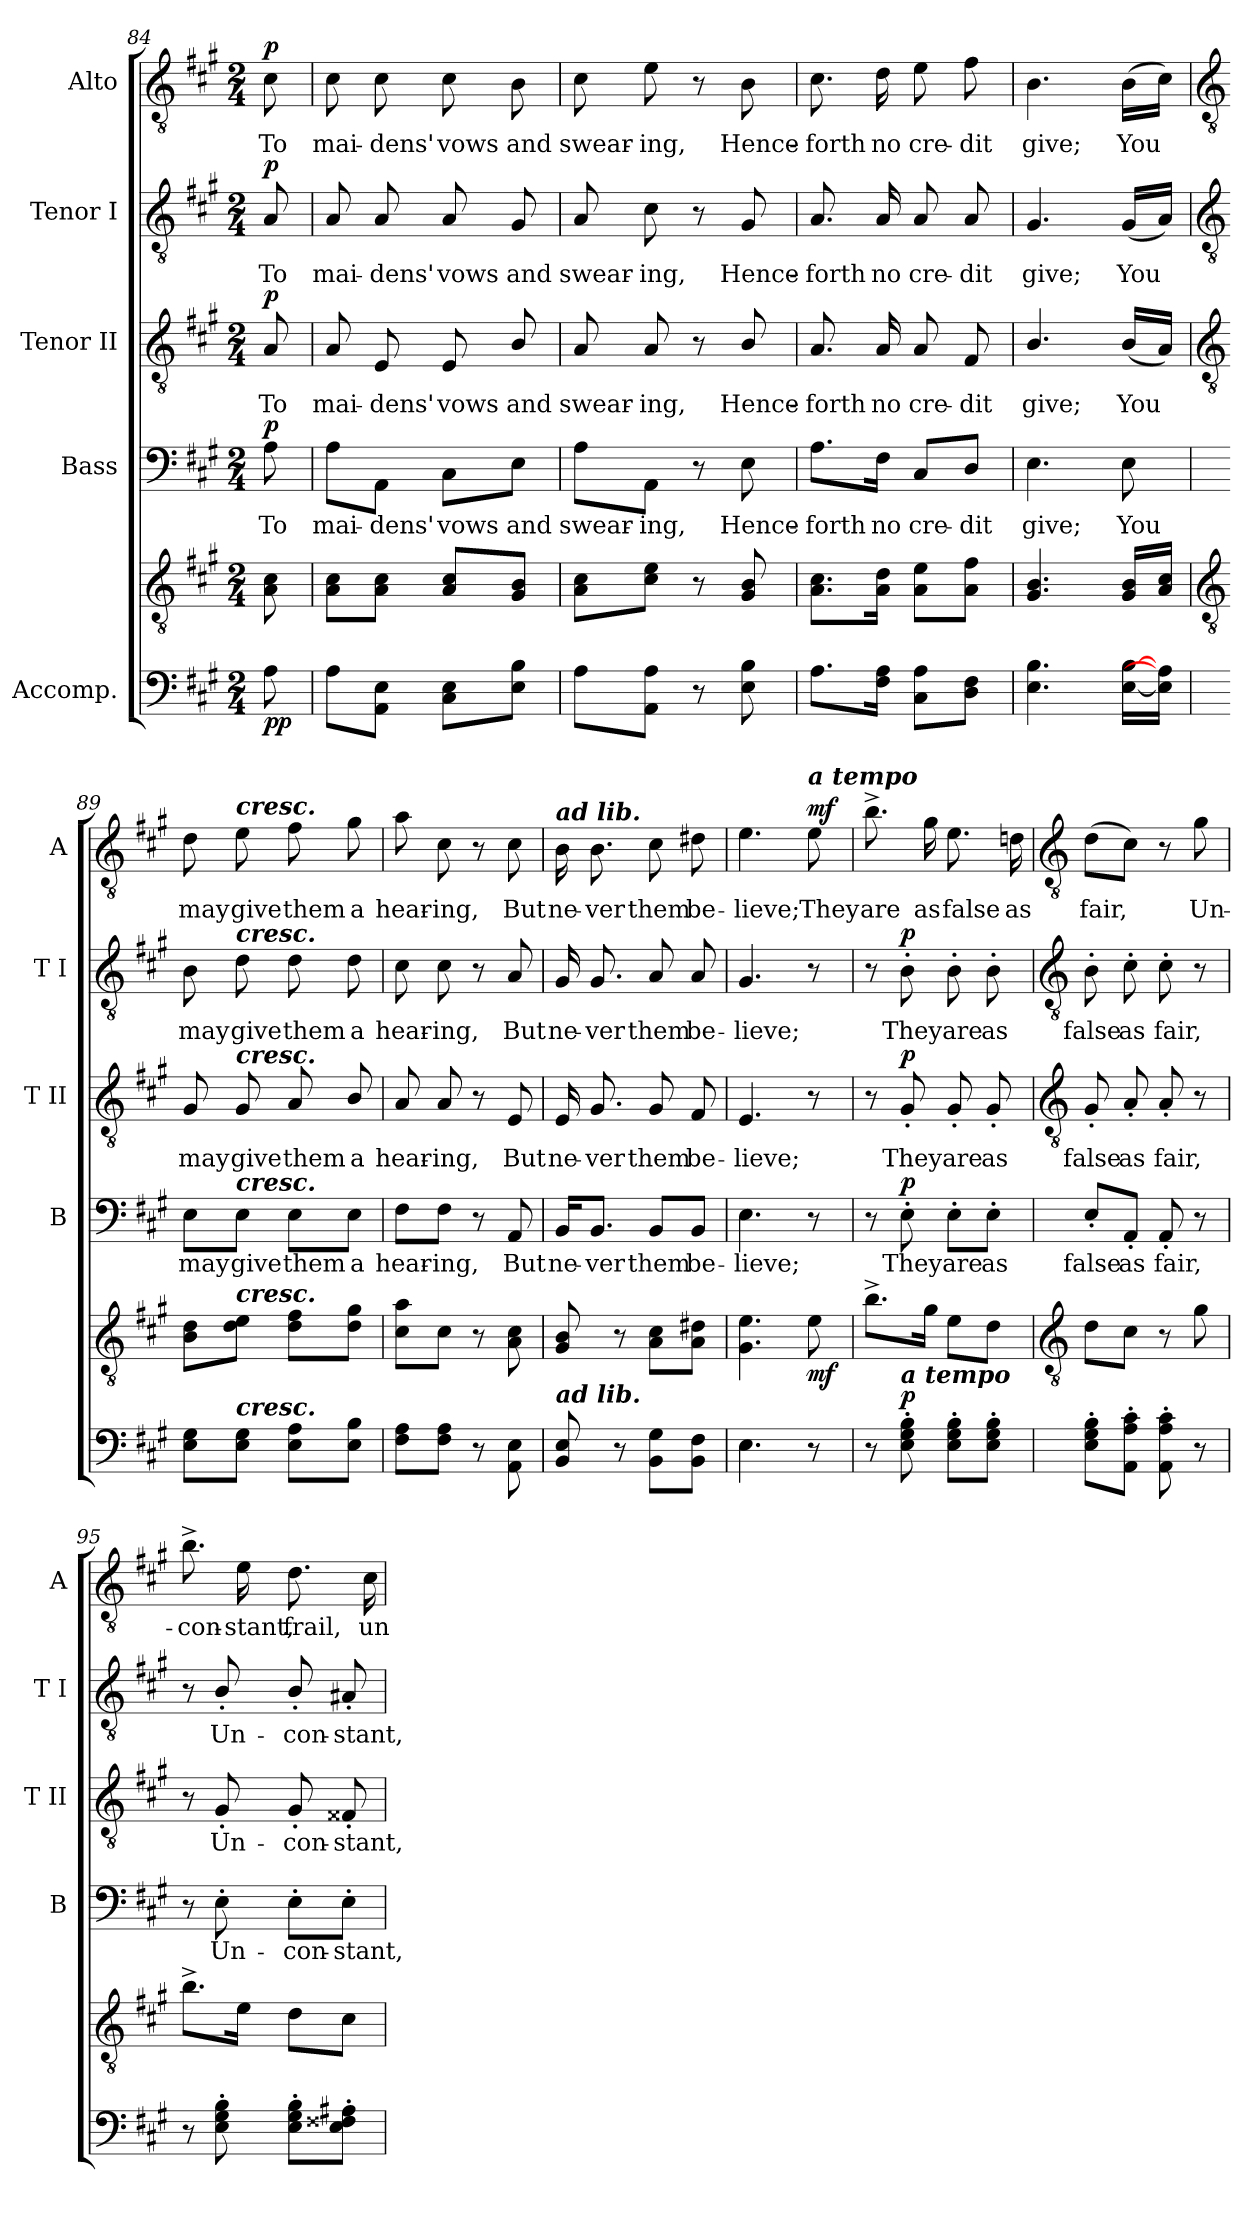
**kern	**kern	**dynam	**kern	**text	**dynam	**kern	**text	**dynam	**kern	**text	**dynam	**kern	**text	**dynam
*part5	*part5	*part5	*part4	*part4	*part4	*part3	*part3	*part3	*part2	*part2	*part2	*part1	*part1	*part1
*staff6	*staff5	*staff5/6	*staff4	*staff4	*staff4	*staff3	*staff3	*staff3	*staff2	*staff2	*staff2	*staff1	*staff1	*staff1
*I"Accomp.	*	*	*I"Bass	*	*	*I"Tenor II	*	*	*I"Tenor I	*	*	*I"Alto	*	*
*	*	*	*I'B	*	*	*I'T II	*	*	*I'T I	*	*	*I'A	*	*
!!LO:LB:g=z
*clefF4	*clefGv2	*	*clefF4	*	*	*clefGv2	*	*	*clefGv2	*	*	*clefGv2	*	*
*k[f#c#g#]	*k[f#c#g#]	*	*k[f#c#g#]	*	*	*k[f#c#g#]	*	*	*k[f#c#g#]	*	*	*k[f#c#g#]	*	*
*A:	*A:	*	*A:	*	*	*A:	*	*	*A:	*	*	*A:	*	*
*M2/4	*M2/4	*	*M2/4	*	*	*M2/4	*	*	*M2/4	*	*	*M2/4	*	*
=84	=84	=84	=84	=84	=84	=84	=84	=84	=84	=84	=84	=84	=84	=84
!	!	!LO:DY:b=2	!	!LO:LY:b	!	!	!LO:LY:b	!	!	!LO:LY:b	!	!	!LO:LY:b	!
!	!	!LO:DY:n=1:b	!	!	!LO:DY:b	!	!	!LO:DY:b	!	!	!LO:DY:b	!	!	!LO:DY:b
8A	8A 8c#	p p	8A	To	p	8A	To	p	8A	To	p	8c#	To	p
=85	=85	=85	=85	=85	=85	=85	=85	=85	=85	=85	=85	=85	=85	=85
!	!	!	!	!LO:LY:b	!	!	!LO:LY:b	!	!	!LO:LY:b	!	!	!LO:LY:b	!
8AL	8A 8c#L	.	8A\L	mai-	.	8A	mai-	.	8A	mai-	.	8c#	mai-	.
!	!	!	!	!LO:LY:b	!	!	!LO:LY:b	!	!	!LO:LY:b	!	!	!LO:LY:b	!
8AA 8EJ	8A 8c#J	.	8AA\J	-dens'	.	8E	-dens'	.	8A	-dens'	.	8c#	-dens'	.
!	!	!	!	!LO:LY:b	!	!	!LO:LY:b	!	!	!LO:LY:b	!	!	!LO:LY:b	!
8C# 8EL	8A 8c#L	.	8C#\L	vows	.	8E	vows	.	8A	vows	.	8c#	vows	.
!	!	!	!	!LO:LY:b	!	!	!LO:LY:b	!	!	!LO:LY:b	!	!	!LO:LY:b	!
8E 8BJ	8G# 8BJ	.	8E\J	and	.	8B/	and	.	8G#	and	.	8B	and	.
=86	=86	=86	=86	=86	=86	=86	=86	=86	=86	=86	=86	=86	=86	=86
!	!	!	!	!LO:LY:b	!	!	!LO:LY:b	!	!	!LO:LY:b	!	!	!LO:LY:b	!
8AL	8A 8c#L	.	8A\L	swear-	.	8A	swear-	.	8A	swear-	.	8c#	swear-	.
!	!	!	!	!LO:LY:b	!	!	!LO:LY:b	!	!	!LO:LY:b	!	!	!LO:LY:b	!
8AA 8AJ	8c# 8eJ	.	8AA\J	-ing,	.	8A	-ing,	.	8c#	-ing,	.	8e	-ing,	.
8r	8r	.	8r	.	.	8r	.	.	8r	.	.	8r	.	.
!	!	!	!	!LO:LY:b	!	!	!LO:LY:b	!	!	!LO:LY:b	!	!	!LO:LY:b	!
8E 8B	8G# 8B	.	8E	Hence-	.	8B/	Hence-	.	8G#	Hence-	.	8B	Hence-	.
=87	=87	=87	=87	=87	=87	=87	=87	=87	=87	=87	=87	=87	=87	=87
!	!	!	!	!LO:LY:b	!	!	!LO:LY:b	!	!	!LO:LY:b	!	!	!LO:LY:b	!
8.AL	8.A 8.c#L	.	8.A\L	-forth	.	8.A	-forth	.	8.A	-forth	.	8.c#	-forth	.
!	!	!	!	!LO:LY:b	!	!	!LO:LY:b	!	!	!LO:LY:b	!	!	!LO:LY:b	!
16F# 16AJ	16A 16dJ	.	16F#\Jk	no	.	16A	no	.	16A	no	.	16d	no	.
!	!	!	!	!LO:LY:b	!	!	!LO:LY:b	!	!	!LO:LY:b	!	!	!LO:LY:b	!
8C# 8AL	8A 8eL	.	8C#/L	cre-	.	8A	cre-	.	8A	cre-	.	8e	cre-	.
!	!	!	!	!LO:LY:b	!	!	!LO:LY:b	!	!	!LO:LY:b	!	!	!LO:LY:b	!
8D 8F#J	8A 8f#J	.	8D/J	-dit	.	8F#	-dit	.	8A	-dit	.	8f#	-dit	.
=88	=88	=88	=88	=88	=88	=88	=88	=88	=88	=88	=88	=88	=88	=88
!	!	!	!	!LO:LY:b	!	!	!LO:LY:b	!	!	!LO:LY:b	!	!	!LO:LY:b	!
4.E 4.B	4.G# 4.B	.	4.E	give;	.	4.B/	give;	.	4.G#	give;	.	4.B	give;	.
!	!	!	!	!LO:LY:b	!	!	!LO:LY:b	!	!	!LO:LY:b	!	!	!LO:LY:b	!
[16E [16BLL	16G# 16BLL	.	8E	You	.	(<16BLL	You	.	(<16G#LL	You	.	(>16BLL	You	.
16E] 16A]JJ	16A 16c#JJ	.	.	.	.	16AJJ)	.	.	16AJJ)	.	.	16c#JJ)	.	.
!!LO:LB:g=z
=89	=89	=89	=89	=89	=89	=89	=89	=89	=89	=89	=89	=89	=89	=89
*	*clefGv2	*	*	*	*	*clefGv2	*	*	*clefGv2	*	*	*clefGv2	*	*
!	!	!	!	!LO:LY:b	!	!	!LO:LY:b	!	!	!LO:LY:b	!	!	!LO:LY:b	!
8E 8G#L	8B 8dL	.	8E\L	may	.	8G#	may	.	8B	may	.	8d	may	.
!	!	!	!	!	!	!	!	!	!	!	!	!LO:TX:a:Bi:t=cresc.	!	!
!	!	!	!	!	!	!	!	!	!LO:TX:a:Bi:t=cresc.	!	!	!	!	!
!	!	!	!	!	!	!LO:TX:a:Bi:t=cresc.	!	!	!	!	!	!	!	!
!	!	!	!LO:TX:a:Bi:t=cresc.	!	!	!	!	!	!	!	!	!	!	!
!	!LO:TX:a:Bi:t=cresc.	!	!	!	!	!	!	!	!	!	!	!	!	!
!LO:TX:a:Bi:t=cresc.	!	!	!	!	!	!	!	!	!	!	!	!	!	!
!	!	!	!	!LO:LY:b	!	!	!LO:LY:b	!	!	!LO:LY:b	!	!	!LO:LY:b	!
8E 8G#J	8d 8eJ	.	8E\J	give	.	8G#	give	.	8d	give	.	8e	give	.
!	!	!	!	!LO:LY:b	!	!	!LO:LY:b	!	!	!LO:LY:b	!	!	!LO:LY:b	!
8E 8AL	8d 8f#L	.	8E\L	them	.	8A	them	.	8d	them	.	8f#	them	.
!	!	!	!	!LO:LY:b	!	!	!LO:LY:b	!	!	!LO:LY:b	!	!	!LO:LY:b	!
8E 8BJ	8d 8g#J	.	8E\J	a	.	8B/	a	.	8d	a	.	8g#	a	.
=90	=90	=90	=90	=90	=90	=90	=90	=90	=90	=90	=90	=90	=90	=90
!	!	!	!	!LO:LY:b	!	!	!LO:LY:b	!	!	!LO:LY:b	!	!	!LO:LY:b	!
8F# 8AL	8c# 8aL	.	8F#\L	hear-	.	8A	hear-	.	8c#	hear-	.	8a	hear-	.
!	!	!	!	!LO:LY:b	!	!	!LO:LY:b	!	!	!LO:LY:b	!	!	!LO:LY:b	!
8F# 8AJ	8c#J	.	8F#\J	-ing,	.	8A	-ing,	.	8c#	-ing,	.	8c#	-ing,	.
8r	8r	.	8r	.	.	8r	.	.	8r	.	.	8r	.	.
!	!	!	!	!LO:LY:b	!	!	!LO:LY:b	!	!	!LO:LY:b	!	!	!LO:LY:b	!
8AA\ 8E\	8A 8c#	.	8AA	But	.	8E	But	.	8A	But	.	8c#	But	.
=91	=91	=91	=91	=91	=91	=91	=91	=91	=91	=91	=91	=91	=91	=91
!	!	!	!	!	!	!	!	!	!	!	!	!LO:TX:a:Bi:t=ad lib.	!	!
!LO:TX:a:Bi:t=ad lib.	!	!	!	!	!	!	!	!	!	!	!	!	!	!
!	!	!	!	!LO:LY:b	!	!	!LO:LY:b	!	!	!LO:LY:b	!	!	!LO:LY:b	!
8BB 8E	8G# 8B	.	16BB/KL	ne-	.	16E	ne-	.	16G#	ne-	.	16B	ne-	.
!	!	!	!	!LO:LY:b	!	!	!LO:LY:b	!	!	!LO:LY:b	!	!	!LO:LY:b	!
.	.	.	8.BB/J	-ver	.	8.G#	-ver	.	8.G#	-ver	.	8.B	-ver	.
8r	8r	.	.	.	.	.	.	.	.	.	.	.	.	.
!	!	!	!	!LO:LY:b	!	!	!LO:LY:b	!	!	!LO:LY:b	!	!	!LO:LY:b	!
8BB 8G#L	8A 8c#L	.	8BB/L	them	.	8G#	them	.	8A	them	.	8c#	them	.
!	!	!	!	!LO:LY:b	!	!	!LO:LY:b	!	!	!LO:LY:b	!	!	!LO:LY:b	!
8BB 8F#J	8A 8d#XJ	.	8BB/J	be-	.	8F#	be-	.	8A	be-	.	8d#X	be-	.
=92	=92	=92	=92	=92	=92	=92	=92	=92	=92	=92	=92	=92	=92	=92
!	!	!	!	!LO:LY:b	!	!	!LO:LY:b	!	!	!LO:LY:b	!	!	!LO:LY:b	!
4.E	4.G# 4.e	.	4.E	-lieve;	.	4.E	-lieve;	.	4.G#	-lieve;	.	4.e	-lieve;	.
!	!	!	!	!	!	!	!	!	!	!	!	!LO:TX:a:Bi:t=a tempo	!	!
!	!	!LO:DY:b	!	!	!	!	!	!	!	!	!	!	!LO:LY:b	!LO:DY:b
8r	8e	mf	8r	.	.	8r	.	.	8r	.	.	8e	They	mf
=93	=93	=93	=93	=93	=93	=93	=93	=93	=93	=93	=93	=93	=93	=93
!	!	!	!	!	!	!	!	!	!	!	!	!	!LO:LY:b	!
8r	8.b^L	.	8r	.	.	8r	.	.	8r	.	.	8.b^	are	.
!LO:TX:a:Bi:t=a tempo	!	!	!	!	!	!	!	!	!	!	!	!	!	!
!	!	!LO:DY:a=2	!	!LO:LY:b	!LO:DY:b	!	!LO:LY:b	!LO:DY:b	!	!LO:LY:b	!LO:DY:b	!	!	!
8E' 8G#' 8B'	.	p	8E'	They	p	8G#'	They	p	8B'	They	p	.	.	.
!	!	!	!	!	!	!	!	!	!	!	!	!	!LO:LY:b	!
.	16g#J	.	.	.	.	.	.	.	.	.	.	16g#	as	.
!	!	!	!	!LO:LY:b	!	!	!LO:LY:b	!	!	!LO:LY:b	!	!	!LO:LY:b	!
8E' 8G#' 8B'L	8eL	.	8E'\L	are	.	8G#'	are	.	8B'	are	.	8.e	false	.
!	!	!	!	!LO:LY:b	!	!	!LO:LY:b	!	!	!LO:LY:b	!	!	!	!
8E' 8G#' 8B'J	8dJ	.	8E'\J	as	.	8G#'	as	.	8B'	as	.	.	.	.
!	!	!	!	!	!	!	!	!	!	!	!	!	!LO:LY:b	!
.	.	.	.	.	.	.	.	.	.	.	.	16dn	as	.
!!LO:LB:g=z
=94	=94	=94	=94	=94	=94	=94	=94	=94	=94	=94	=94	=94	=94	=94
*	*clefGv2	*	*	*	*	*clefGv2	*	*	*clefGv2	*	*	*clefGv2	*	*
!	!	!	!	!LO:LY:b	!	!	!LO:LY:b	!	!	!LO:LY:b	!	!	!LO:LY:b	!
8E' 8G#' 8B'L	8dL	.	8E'/L	false	.	8G#'	false	.	8B'	false	.	(>8dL	fair,	.
!	!	!	!	!LO:LY:b	!	!	!LO:LY:b	!	!	!LO:LY:b	!	!	!	!
8AA' 8A' 8c#'J	8c#J	.	8AA'/J	as	.	8A'	as	.	8c#'	as	.	8c#J)	.	.
!	!	!	!	!LO:LY:b	!	!	!LO:LY:b	!	!	!LO:LY:b	!	!	!	!
8AA' 8A' 8c#'	8r	.	8AA'	fair,	.	8A'	fair,	.	8c#'	fair,	.	8r	.	.
!	!	!	!	!	!	!	!	!	!	!	!	!	!LO:LY:b	!
8r	8g#	.	8r	.	.	8r	.	.	8r	.	.	8g#	Un-	.
=95	=95	=95	=95	=95	=95	=95	=95	=95	=95	=95	=95	=95	=95	=95
!	!	!	!	!	!	!	!	!	!	!	!	!	!LO:LY:b	!
8r	8.b^L	.	8r	.	.	8r	.	.	8r	.	.	8.b^	-con-	.
!	!	!	!	!LO:LY:b	!	!	!LO:LY:b	!	!	!LO:LY:b	!	!	!	!
8E' 8G#' 8B'	.	.	8E'	Un-	.	8G#'	Un-	.	8B'/	Un-	.	.	.	.
!	!	!	!	!	!	!	!	!	!	!	!	!	!LO:LY:b	!
.	16eJ	.	.	.	.	.	.	.	.	.	.	16e	-stant,	.
!	!	!	!	!LO:LY:b	!	!	!LO:LY:b	!	!	!LO:LY:b	!	!	!LO:LY:b	!
8E' 8G#' 8B'L	8dL	.	8E'\L	-con-	.	8G#'	-con-	.	8B'/	-con-	.	8.d	frail,	.
!	!	!	!	!LO:LY:b	!	!	!LO:LY:b	!	!	!LO:LY:b	!	!	!	!
8E' 8F##X' 8A#X'J	8c#J	.	8E'\J	-stant,	.	8F##X'	-stant,	.	8A#X'	-stant,	.	.	.	.
!	!	!	!	!	!	!	!	!	!	!	!	!	!LO:LY:b	!
.	.	.	.	.	.	.	.	.	.	.	.	16c#	un-	.
=	=	=	=	=	=	=	=	=	=	=	=	=	=	=
*-	*-	*-	*-	*-	*-	*-	*-	*-	*-	*-	*-	*-	*-	*-
